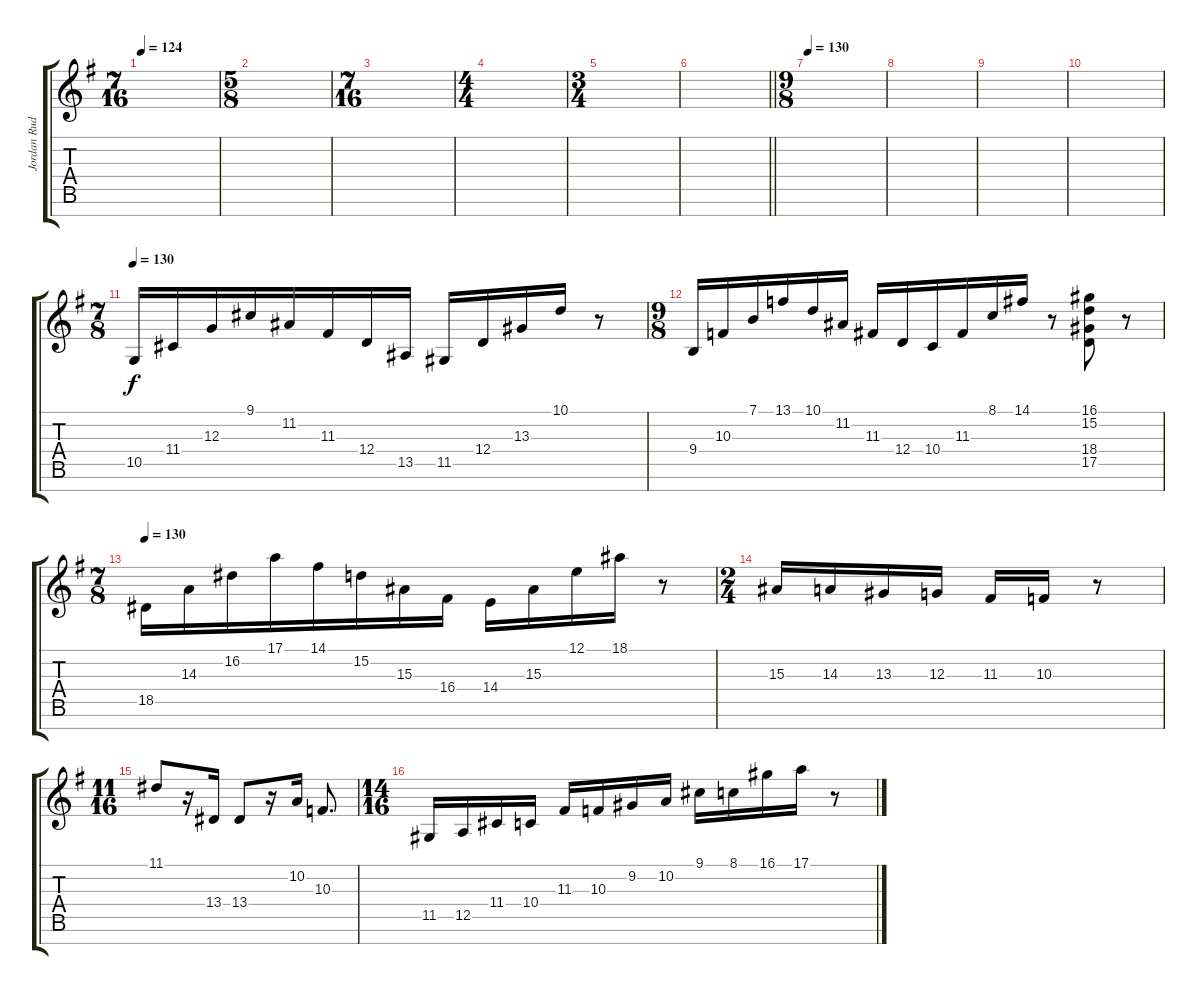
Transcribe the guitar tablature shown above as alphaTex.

\track ("Jordan Rudess - Keyboards" "Jordan Rud") {instrument lead2sawtooth}
\staff {score tabs}
\tuning (E4 B3 G3 D3 A2 E2 B1) {hide}
\ts (7 16)
\tempo 124
\clef g2
\ks g
|
\ts (5 8)
|
\ts (7 16)
|
\ts (4 4)
|
\ts (3 4)
|
\barLineRight lightlight
|
\ts (9 8)
\tempo 130
|
|
|
|
\ts (7 8)
\tempo 130
10.5.16{instrument lead1square} 11.4.16 12.3.16 9.1.16 11.2.16 11.3.16 12.4.16 13.5.16 11.5.16 12.4.16 13.3.16 10.1.16 r.8 |
\ts (9 8)
9.4.16 10.3.16 7.1.16 13.1.16 10.1.16 11.2.16 11.3.16 12.4.16 10.4.16 11.3.16 8.1.16 14.1.16 r.8 (16.1 15.2 18.4 17.5).8 r.8 |
\ts (7 8)
\tempo 130
18.5.16{instrument lead1square} 14.3.16 16.2.16 17.1.16 14.1.16 15.2.16 15.3.16 16.4.16 14.4.16 15.3.16 12.1.16 18.1.16 r.8 |
\ts (2 4)
15.3.16 14.3.16 13.3.16 12.3.16 11.3.16 10.3.16 r.8 |
\ts (11 16)
11.1.8 r.16 13.4.16 13.4.8 r.16 10.2.16 10.3.8{d} |
\ts (14 16)
11.5.16 12.5.16 11.4.16 10.4.16 11.3.16 10.3.16 9.2.16 10.2.16 9.1.16 8.1.16 16.1.16 17.1.16 r.8
